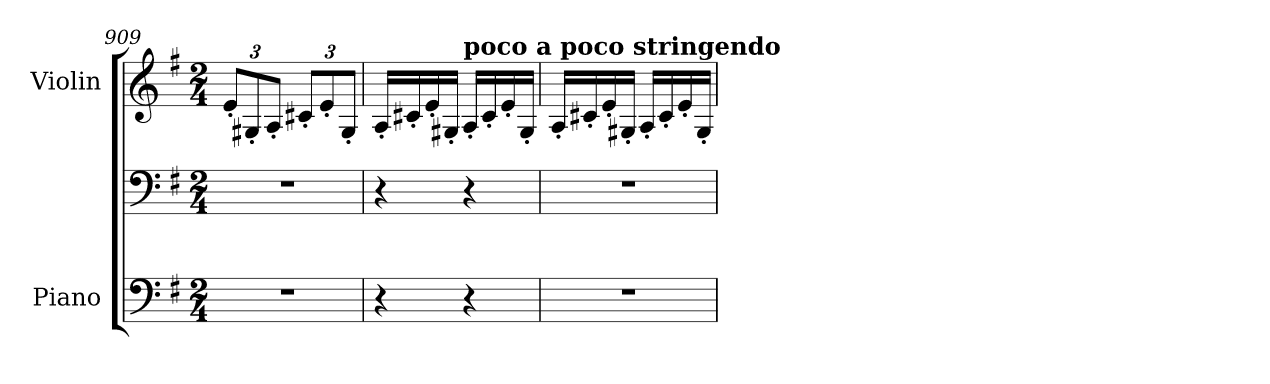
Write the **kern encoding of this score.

**kern	**kern	**kern
*part2	*part2	*part1
*staff3	*staff2	*staff1
*I"Piano	*	*I"Violin
*I'Pno.	*	*I'Vln.
*clefF4	*clefF4	*clefG2
*k[f#]	*k[f#]	*k[f#]
*M2/4	*M2/4	*M2/4
*	*	*Xbrackettup
=909	=909	=909
2r	2r	12e'/L
*	*	*MM120
.	.	12G#X'/
.	.	12A'/J
.	.	12c#X'/L
.	.	12e'/
.	.	12G#'/J
=910	=910	=910
4r	4r	16A'/LL
.	.	16c#X'/
.	.	16e'/
.	.	16G#X'/JJ
!	!	!LO:TX:a:B:t=poco a poco stringendo
4r	4r	16A'/LL
.	.	16c#'/
.	.	16e'/
.	.	16G#'/JJ
!!LO:LB:g=z
=911	=911	=911
*	*	*MM142
2r	2r	16A'/LL
.	.	16c#X'/
.	.	16e'/
.	.	16G#X'/JJ
.	.	16A'/LL
.	.	16c#'/
.	.	16e'/
.	.	16G#'/JJ
=	=	=
*-	*-	*-
